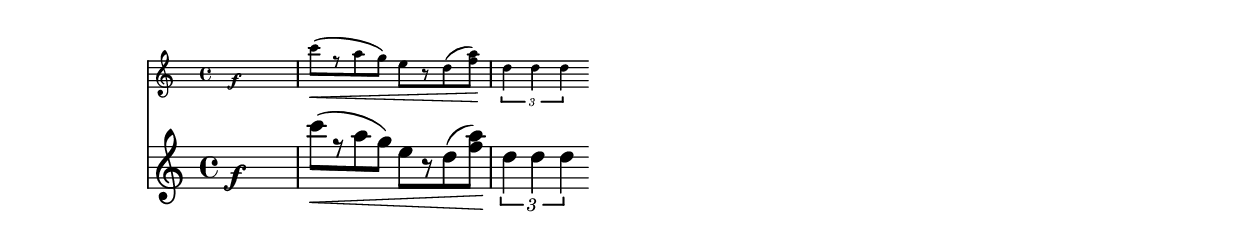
\header {
    
texidoc = "Staves may be present in several sizes within a score.
This is achieved with an internal scaling factor. If the scaling factor is 
forgotten in some places, objects generally become too thick or too 
large on smaller staves."

}

\version "2.1.30"

\score {
  <<
    \new Staff \with {
      fontSize = #-4
      \override StaffSymbol #'staff-space = #(magstep -4)
    }
    \notes \relative c' {
\override DynamicText  #'extra-offset = #'(0 . 3)
      s1-\f c''8[(\< r a g]) e[ r d( <f a>])\! \times 2/3 { d4 d d }
    }
    \new Staff
    \notes \relative c' {
\override DynamicText  #'extra-offset = #'(0 . 3)
      s1-\f c''8[(\< r a g]) e[ r d( <f a>])\! \times 2/3 { d4 d d }
    }
  >>

  \paper {
    #(paper-set-staff-size 6)
    raggedright = ##t
  }
}
